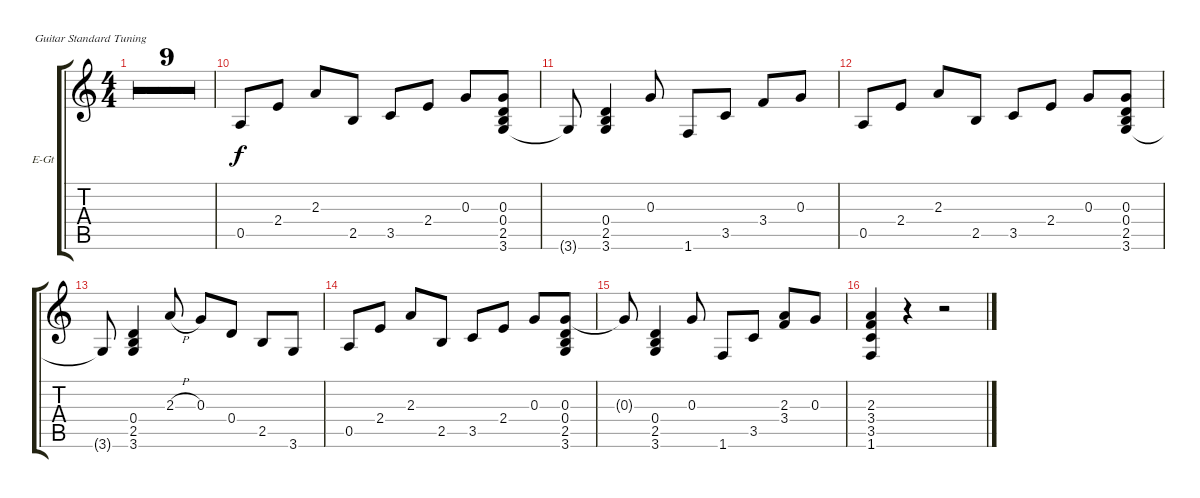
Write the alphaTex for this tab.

\bracketExtendMode groupsimilarinstruments
\firstSystemTrackNameOrientation horizontal
\otherSystemsTrackNameOrientation horizontal
\track ("rhythm guitar" "E-Gt") {multiBarRest instrument electricguitarmuted}
\staff {score tabs}
\tuning (E4 B3 G3 D3 A2 E2)
\ts (4 4)
\tempo 132
\clef g2
\ks c
r.8{dy f} r.2 r.4{d} |
r.8 r.2 r.4{d} |
r.8 r.2 r.4{d} |
r.8 r.2 r.4{d} |
r.8 r.2 r.4{d} |
r.8 r.2 r.4{d} |
r.8 r.2 r.4{d} |
r.8 r.2 r.4{d} |
r.8 r.2 r.4{d} |
0.5.8 2.4.8 2.3.8 2.5.8 3.5.8 2.4.8 0.3.8 (0.3 0.4 2.5 3.6).8 |
3.6{t}.8 (0.4 2.5 3.6).4 0.3.8 1.6.8 3.5.8 3.4.8 0.3.8 |
0.5.8 2.4.8 2.3.8 2.5.8 3.5.8 2.4.8 0.3.8 (0.3 0.4 2.5 3.6).8 |
3.6{t}.8 (0.4 2.5 3.6).4 2.3{h}.8 0.3.8 0.4.8 2.5.8 3.6.8 |
0.5.8 2.4.8 2.3.8 2.5.8 3.5.8 2.4.8 0.3.8 (0.3 0.4 2.5 3.6).8 |
0.3{t}.8 (0.4 2.5 3.6).4 0.3.8 1.6.8 3.5.8 (2.3 3.4).8 0.3.8 |
(2.3 3.4 3.5 1.6).4 r.4 r.2
